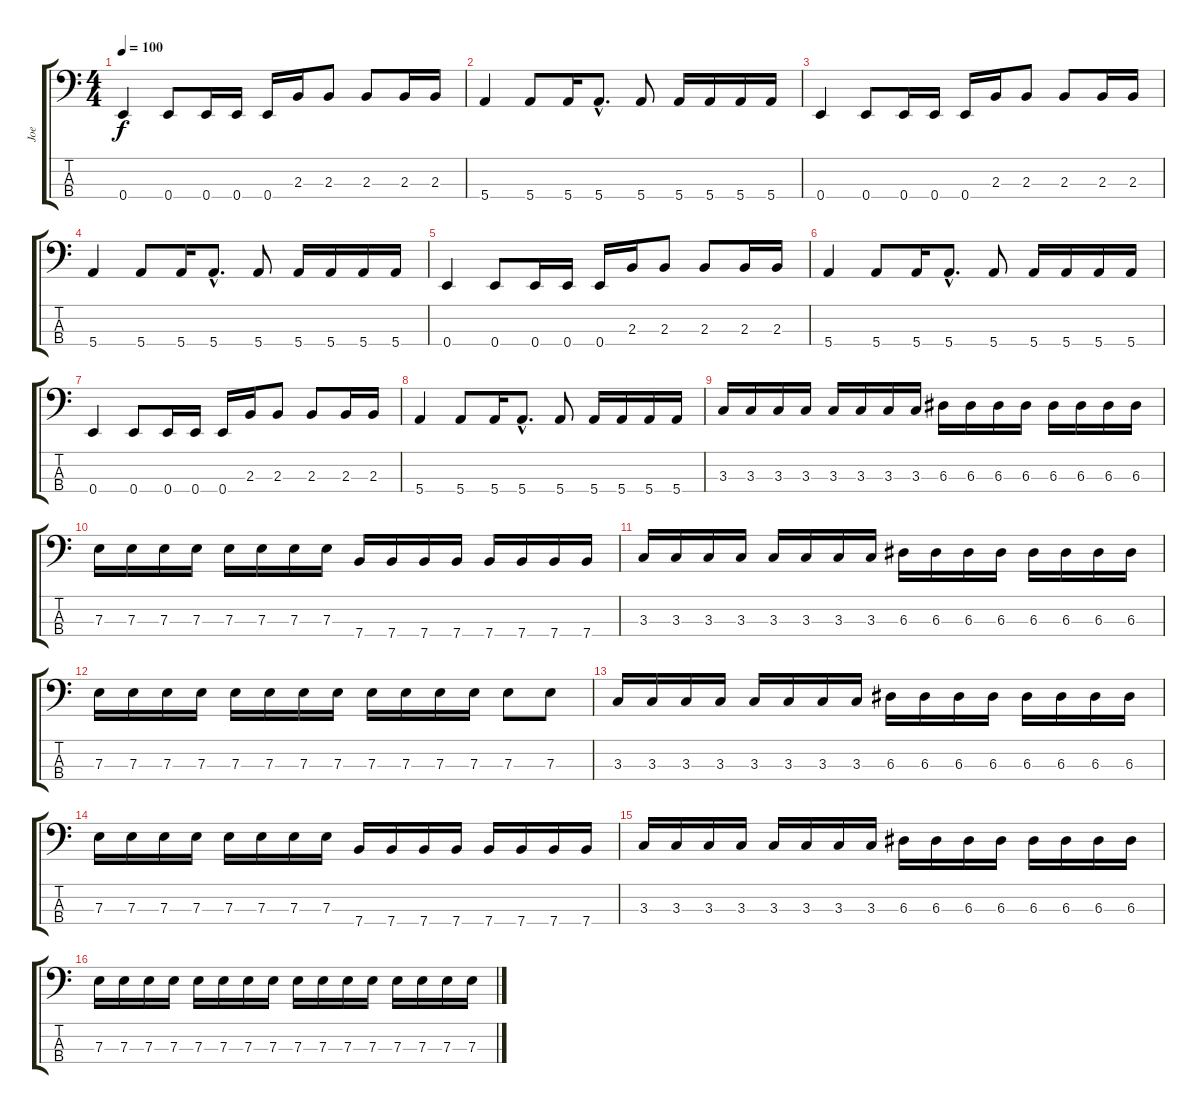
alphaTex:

\track ("Joe" "Joe") {instrument electricbasspick}
\staff {score tabs}
\tuning (G2 D2 A1 E1) {hide}
\ts (4 4)
\tempo 100
\clef f4
\ks c
0.4.4{dy f} 0.4.8 0.4.16 0.4.16 0.4.16 2.3.16 2.3.8 2.3.8 2.3.16 2.3.16 |
5.4.4 5.4.8 5.4.16 5.4{hac}.8{d} 5.4.8 5.4.16 5.4.16 5.4.16 5.4.16 |
0.4.4 0.4.8 0.4.16 0.4.16 0.4.16 2.3.16 2.3.8 2.3.8 2.3.16 2.3.16 |
5.4.4 5.4.8 5.4.16 5.4{hac}.8{d} 5.4.8 5.4.16 5.4.16 5.4.16 5.4.16 |
0.4.4 0.4.8 0.4.16 0.4.16 0.4.16 2.3.16 2.3.8 2.3.8 2.3.16 2.3.16 |
5.4.4 5.4.8 5.4.16 5.4{hac}.8{d} 5.4.8 5.4.16 5.4.16 5.4.16 5.4.16 |
0.4.4 0.4.8 0.4.16 0.4.16 0.4.16 2.3.16 2.3.8 2.3.8 2.3.16 2.3.16 |
5.4.4 5.4.8 5.4.16 5.4{hac}.8{d} 5.4.8 5.4.16 5.4.16 5.4.16 5.4.16 |
3.3.16 3.3.16 3.3.16 3.3.16 3.3.16 3.3.16 3.3.16 3.3.16 6.3.16 6.3.16 6.3.16 6.3.16 6.3.16 6.3.16 6.3.16 6.3.16 |
7.3.16 7.3.16 7.3.16 7.3.16 7.3.16 7.3.16 7.3.16 7.3.16 7.4.16 7.4.16 7.4.16 7.4.16 7.4.16 7.4.16 7.4.16 7.4.16 |
3.3.16 3.3.16 3.3.16 3.3.16 3.3.16 3.3.16 3.3.16 3.3.16 6.3.16 6.3.16 6.3.16 6.3.16 6.3.16 6.3.16 6.3.16 6.3.16 |
7.3.16 7.3.16 7.3.16 7.3.16 7.3.16 7.3.16 7.3.16 7.3.16 7.3.16 7.3.16 7.3.16 7.3.16 7.3.8 7.3.8 |
3.3.16 3.3.16 3.3.16 3.3.16 3.3.16 3.3.16 3.3.16 3.3.16 6.3.16 6.3.16 6.3.16 6.3.16 6.3.16 6.3.16 6.3.16 6.3.16 |
7.3.16 7.3.16 7.3.16 7.3.16 7.3.16 7.3.16 7.3.16 7.3.16 7.4.16 7.4.16 7.4.16 7.4.16 7.4.16 7.4.16 7.4.16 7.4.16 |
3.3.16 3.3.16 3.3.16 3.3.16 3.3.16 3.3.16 3.3.16 3.3.16 6.3.16 6.3.16 6.3.16 6.3.16 6.3.16 6.3.16 6.3.16 6.3.16 |
7.3.16 7.3.16 7.3.16 7.3.16 7.3.16 7.3.16 7.3.16 7.3.16 7.3.16 7.3.16 7.3.16 7.3.16 7.3.16 7.3.16 7.3.16 7.3.16
